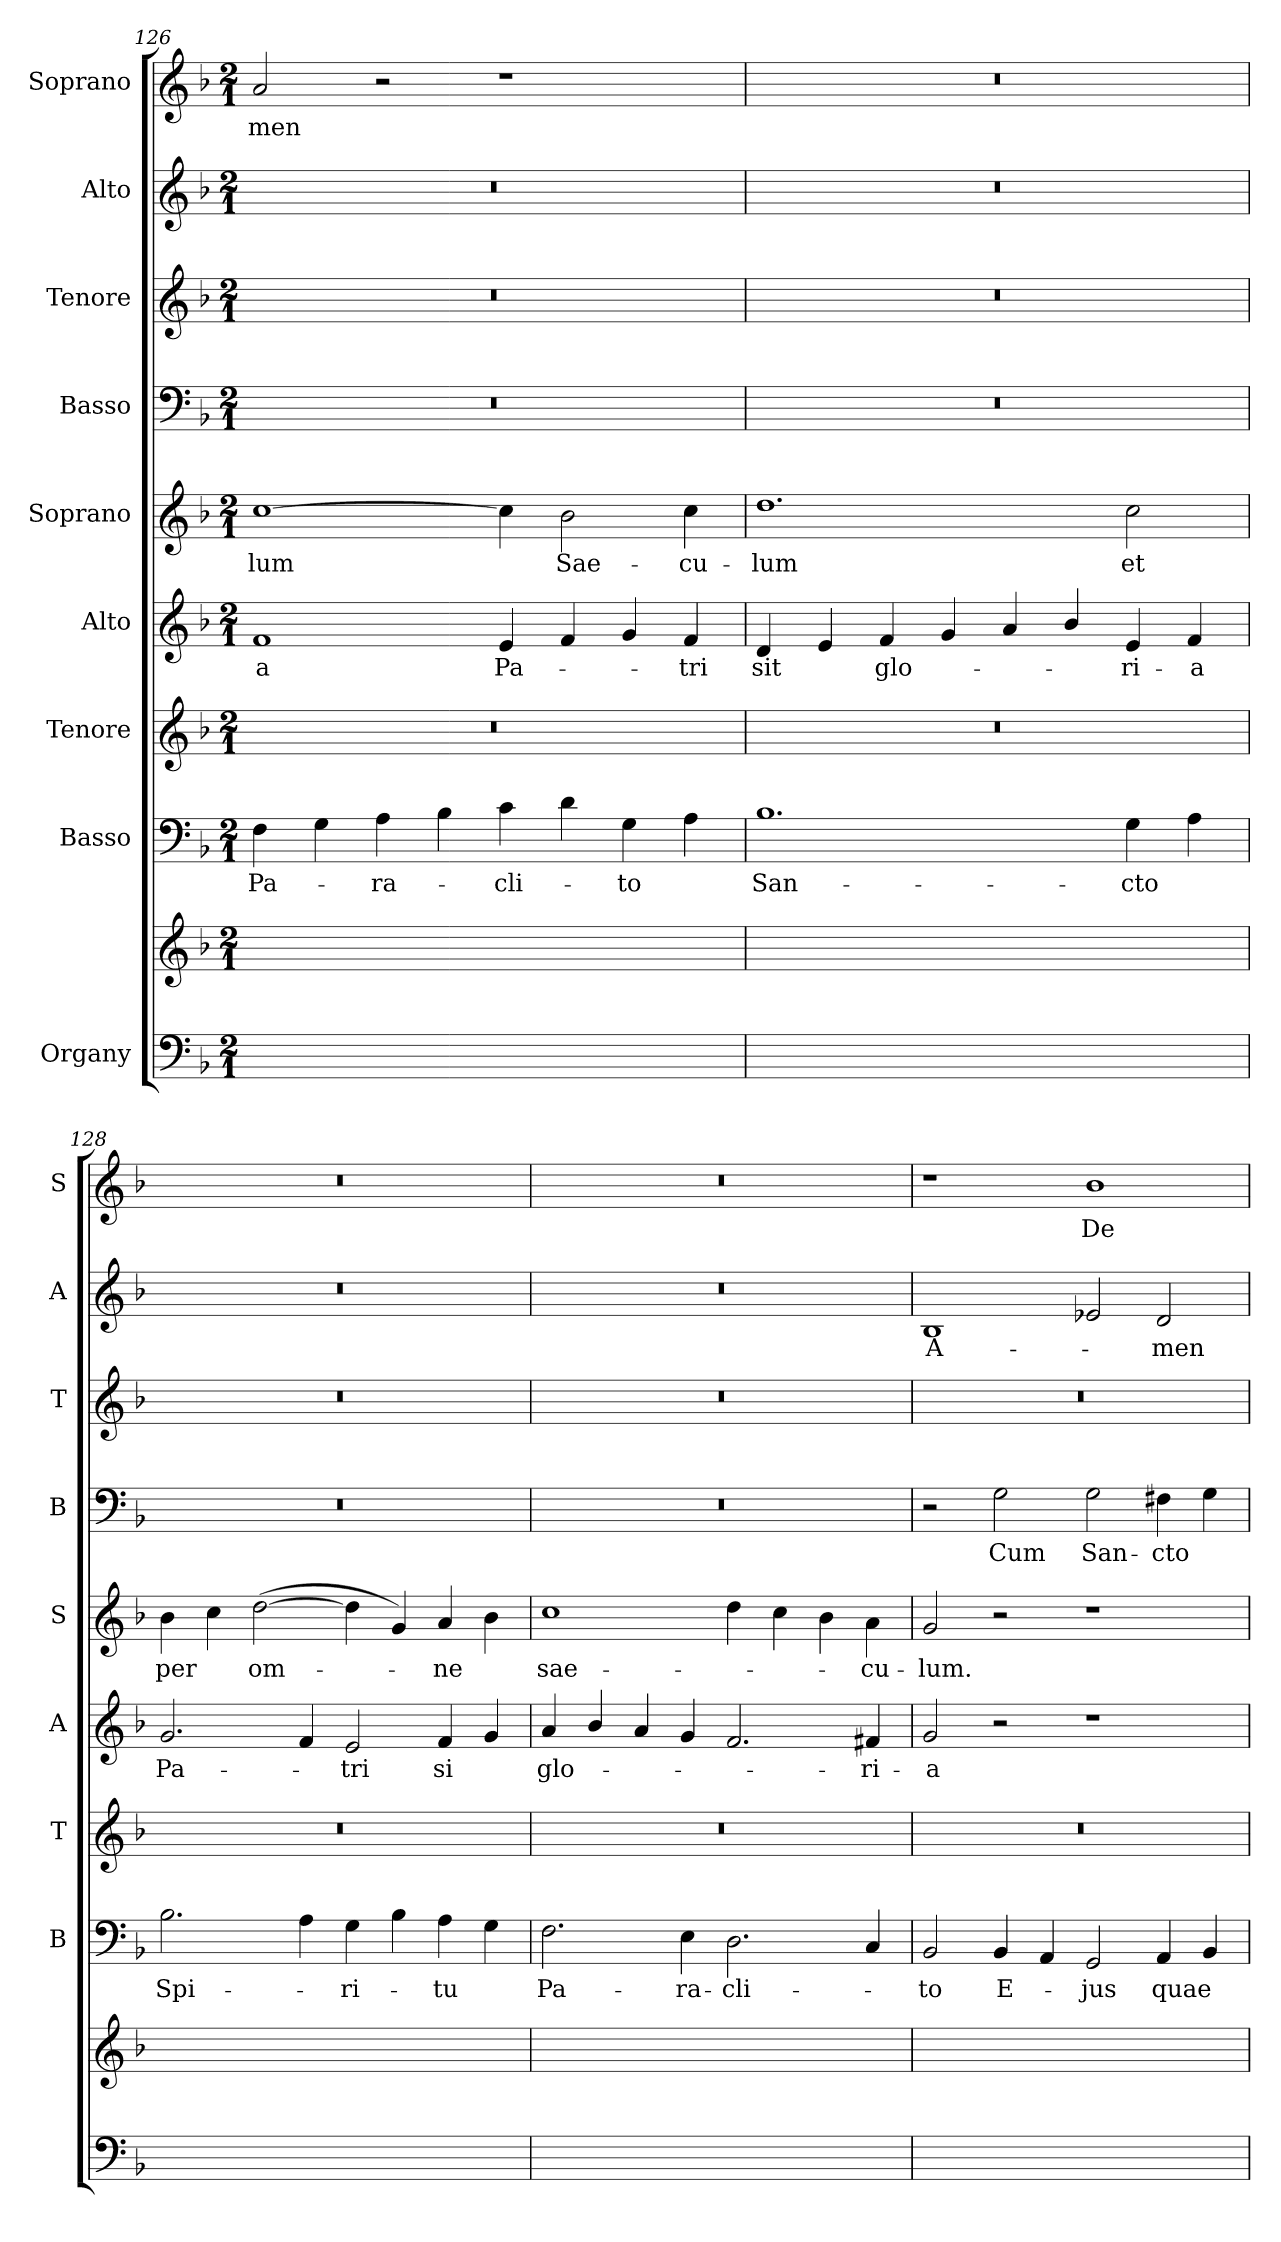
**kern	**kern	**kern	**text	**kern	**kern	**text	**kern	**text	**kern	**text	**kern	**kern	**text	**kern	**text
*part9	*part9	*part8	*part8	*part7	*part6	*part6	*part5	*part5	*part4	*part4	*part3	*part2	*part2	*part1	*part1
*staff10	*staff9	*staff8	*staff8	*staff7	*staff6	*staff6	*staff5	*staff5	*staff4	*staff4	*staff3	*staff2	*staff2	*staff1	*staff1
*I"Organy	*	*I"Basso	*	*I"Tenore	*I"Alto	*	*I"Soprano	*	*I"Basso	*	*I"Tenore	*I"Alto	*	*I"Soprano	*
*	*	*I'B	*	*I'T	*I'A	*	*I'S	*	*I'B	*	*I'T	*I'A	*	*I'S	*
*clefF4	*clefG2	*clefF4	*	*clefG2	*clefG2	*	*clefG2	*	*clefF4	*	*clefG2	*clefG2	*	*clefG2	*
*	*	*	*	*ITrd7c12	*	*	*	*	*	*	*ITrd7c12	*	*	*	*
*k[b-]	*k[b-]	*k[b-]	*	*k[b-]	*k[b-]	*	*k[b-]	*	*k[b-]	*	*k[b-]	*k[b-]	*	*k[b-]	*
*M2/1	*M2/1	*M2/1	*	*M2/1	*M2/1	*	*M2/1	*	*M2/1	*	*M2/1	*M2/1	*	*M2/1	*
=126	=126	=126	=126	=126	=126	=126	=126	=126	=126	=126	=126	=126	=126	=126	=126
0ryy	0ryy	4F\	Pa-	0r	1f/	-a	[1cc\	-lum	0r	.	0r	0r	.	2a/	-men
.	.	4G\	.	.	.	.	.	.	.	.	.	.	.	.	.
.	.	4A\	-ra-	.	.	.	.	.	.	.	.	.	.	2r	.
.	.	4B-\	.	.	.	.	.	.	.	.	.	.	.	.	.
.	.	4c\	-cli-	.	4e/	Pa-	4cc\]	.	.	.	.	.	.	1r	.
.	.	4d\	.	.	4f/	.	2b-\	Sae-	.	.	.	.	.	.	.
.	.	4G\	-to	.	4g/	.	.	.	.	.	.	.	.	.	.
.	.	4A\	.	.	4f/	-tri	4cc\	-cu-	.	.	.	.	.	.	.
=127	=127	=127	=127	=127	=127	=127	=127	=127	=127	=127	=127	=127	=127	=127	=127
0ryy	0ryy	1.B-\	San-	0r	4d/	sit	1.dd\	-lum	0r	.	0r	0r	.	0r	.
.	.	.	.	.	4e/	.	.	.	.	.	.	.	.	.	.
.	.	.	.	.	4f/	glo-	.	.	.	.	.	.	.	.	.
.	.	.	.	.	4g/	.	.	.	.	.	.	.	.	.	.
.	.	.	.	.	4a/	.	.	.	.	.	.	.	.	.	.
.	.	.	.	.	4b-/	.	.	.	.	.	.	.	.	.	.
.	.	4G\	-cto	.	4e/	-ri-	2cc\	et	.	.	.	.	.	.	.
.	.	4A\	.	.	4f/	-a	.	.	.	.	.	.	.	.	.
=128	=128	=128	=128	=128	=128	=128	=128	=128	=128	=128	=128	=128	=128	=128	=128
0ryy	0ryy	2.B-\	Spi-	0r	2.g/	Pa-	4b-\	per	0r	.	0r	0r	.	0r	.
.	.	.	.	.	.	.	4cc\	.	.	.	.	.	.	.	.
.	.	.	.	.	.	.	([2dd\	om-	.	.	.	.	.	.	.
.	.	4A\	.	.	4f/	.	.	.	.	.	.	.	.	.	.
.	.	4G\	-ri-	.	2e/	-tri	4dd\]	.	.	.	.	.	.	.	.
.	.	4B-\	.	.	.	.	4g/)	.	.	.	.	.	.	.	.
.	.	4A\	-tu	.	4f/	si	4a/	-ne	.	.	.	.	.	.	.
.	.	4G\	.	.	4g/	.	4b-\	.	.	.	.	.	.	.	.
=129	=129	=129	=129	=129	=129	=129	=129	=129	=129	=129	=129	=129	=129	=129	=129
0ryy	0ryy	2.F\	Pa-	0r	4a/	glo-	1cc\	sae-	0r	.	0r	0r	.	0r	.
.	.	.	.	.	4b-/	.	.	.	.	.	.	.	.	.	.
.	.	.	.	.	4a/	.	.	.	.	.	.	.	.	.	.
.	.	4E\	-ra-	.	4g/	.	.	.	.	.	.	.	.	.	.
.	.	2.D\	-cli-	.	2.f/	.	4dd\	.	.	.	.	.	.	.	.
.	.	.	.	.	.	.	4cc\	.	.	.	.	.	.	.	.
.	.	.	.	.	.	.	4b-\	.	.	.	.	.	.	.	.
.	.	4C/	.	.	4f#X/	-ri-	4a\	-cu-	.	.	.	.	.	.	.
=130	=130	=130	=130	=130	=130	=130	=130	=130	=130	=130	=130	=130	=130	=130	=130
0ryy	0ryy	2BB-/	-to	0r	2g/	-a	2g/	-lum.	2r	.	0r	1B-/	A-	1r	.
.	.	4BB-/	E-	.	2r	.	2r	.	2G\	Cum	.	.	.	.	.
.	.	4AA/	.	.	.	.	.	.	.	.	.	.	.	.	.
.	.	2GG/	-jus	.	1r	.	1r	.	2G\	San-	.	2e-X/	.	1b-\	De-
.	.	4AA/	quae	.	.	.	.	.	4F#X\	-cto	.	2d/	-men	.	.
.	.	4BB-/	.	.	.	.	.	.	4G\	.	.	.	.	.	.
=	=	=	=	=	=	=	=	=	=	=	=	=	=	=	=
*-	*-	*-	*-	*-	*-	*-	*-	*-	*-	*-	*-	*-	*-	*-	*-
